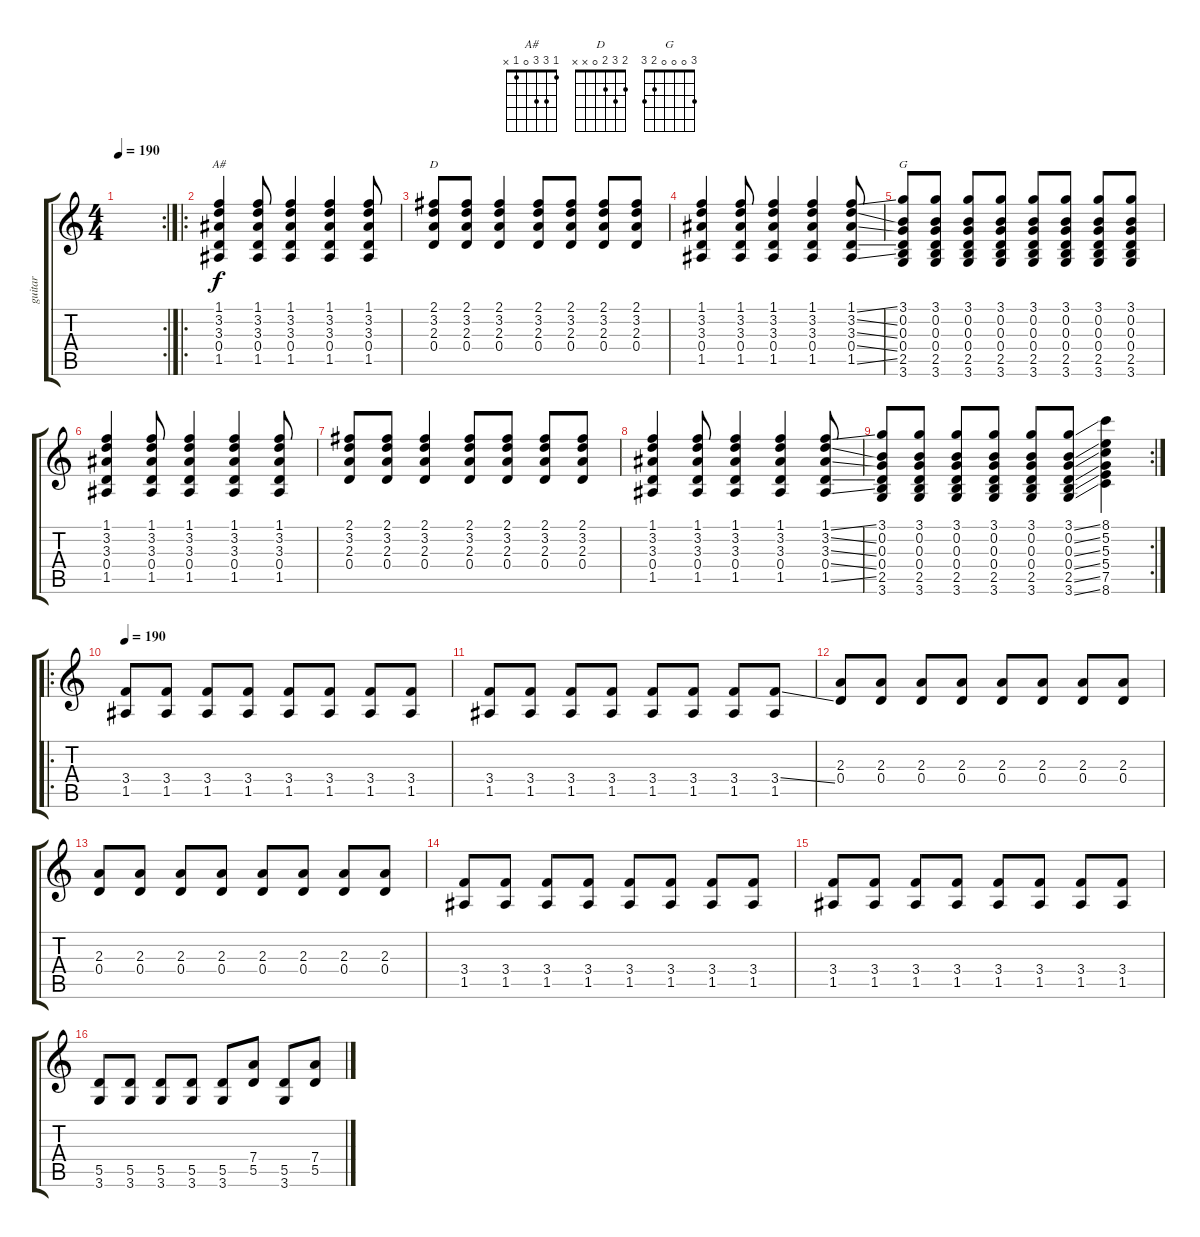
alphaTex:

\track ("guitar" "guitar") {instrument electricguitarjazz}
\staff {score tabs}
\tuning (E4 B3 G3 D3 A2 E2) {hide}
\chord ("A#" 1 3 3 0 1 x)
\chord ("D" 2 3 2 0 x x)
\chord ("G" 3 0 0 0 2 3)
\rc 2
\ts (4 4)
\tempo 190
\clef g2
\ks c
|
\ro
(1.1 3.2 3.3 0.4 1.5).4{ch "A#"} (1.1 3.2 3.3 0.4 1.5).8 (1.1 3.2 3.3 0.4 1.5).4 (1.1 3.2 3.3 0.4 1.5).4 (1.1 3.2 3.3 0.4 1.5).8 |
(2.1 3.2 2.3 0.4).8{ch "D"} (2.1 3.2 2.3 0.4).8 (2.1 3.2 2.3 0.4).4 (2.1 3.2 2.3 0.4).8 (2.1 3.2 2.3 0.4).8 (2.1 3.2 2.3 0.4).8 (2.1 3.2 2.3 0.4).8 |
(1.1 3.2 3.3 0.4 1.5).4 (1.1 3.2 3.3 0.4 1.5).8 (1.1 3.2 3.3 0.4 1.5).4 (1.1 3.2 3.3 0.4 1.5).4 (1.1{ss} 3.2{ss} 3.3{ss} 0.4{ss} 1.5{ss}).8 |
(3.1 0.2 0.3 0.4 2.5 3.6).8{ch "G"} (3.1 0.2 0.3 0.4 2.5 3.6).8 (3.1 0.2 0.3 0.4 2.5 3.6).8 (3.1 0.2 0.3 0.4 2.5 3.6).8 (3.1 0.2 0.3 0.4 2.5 3.6).8 (3.1 0.2 0.3 0.4 2.5 3.6).8 (3.1 0.2 0.3 0.4 2.5 3.6).8 (3.1 0.2 0.3 0.4 2.5 3.6).8 |
(1.1 3.2 3.3 0.4 1.5).4 (1.1 3.2 3.3 0.4 1.5).8 (1.1 3.2 3.3 0.4 1.5).4 (1.1 3.2 3.3 0.4 1.5).4 (1.1 3.2 3.3 0.4 1.5).8 |
(2.1 3.2 2.3 0.4).8 (2.1 3.2 2.3 0.4).8 (2.1 3.2 2.3 0.4).4 (2.1 3.2 2.3 0.4).8 (2.1 3.2 2.3 0.4).8 (2.1 3.2 2.3 0.4).8 (2.1 3.2 2.3 0.4).8 |
(1.1 3.2 3.3 0.4 1.5).4 (1.1 3.2 3.3 0.4 1.5).8 (1.1 3.2 3.3 0.4 1.5).4 (1.1 3.2 3.3 0.4 1.5).4 (1.1{ss} 3.2{ss} 3.3{ss} 0.4{ss} 1.5{ss}).8 |
\rc 2
(3.1 0.2 0.3 0.4 2.5 3.6).8 (3.1 0.2 0.3 0.4 2.5 3.6).8 (3.1 0.2 0.3 0.4 2.5 3.6).8 (3.1 0.2 0.3 0.4 2.5 3.6).8 (3.1 0.2 0.3 0.4 2.5 3.6).8 (3.1{ss} 0.2{ss} 0.3{ss} 0.4{ss} 2.5{ss} 3.6{ss}).8 (8.1 5.2 5.3 5.4 7.5 8.6).4 |
\ro
\tempo 190
(3.4 1.5).8{volume 13 instrument distortionguitar} (3.4 1.5).8 (3.4 1.5).8 (3.4 1.5).8 (3.4 1.5).8 (3.4 1.5).8 (3.4 1.5).8 (3.4 1.5).8 |
(3.4 1.5).8 (3.4 1.5).8 (3.4 1.5).8 (3.4 1.5).8 (3.4 1.5).8 (3.4 1.5).8 (3.4 1.5).8 (3.4{ss} 1.5).8 |
(2.3 0.4).8 (2.3 0.4).8 (2.3 0.4).8 (2.3 0.4).8 (2.3 0.4).8 (2.3 0.4).8 (2.3 0.4).8 (2.3 0.4).8 |
(2.3 0.4).8 (2.3 0.4).8 (2.3 0.4).8 (2.3 0.4).8 (2.3 0.4).8 (2.3 0.4).8 (2.3 0.4).8 (2.3 0.4).8 |
(3.4 1.5).8 (3.4 1.5).8 (3.4 1.5).8 (3.4 1.5).8 (3.4 1.5).8 (3.4 1.5).8 (3.4 1.5).8 (3.4 1.5).8 |
(3.4 1.5).8 (3.4 1.5).8 (3.4 1.5).8 (3.4 1.5).8 (3.4 1.5).8 (3.4 1.5).8 (3.4 1.5).8 (3.4 1.5).8 |
(5.5 3.6).8 (5.5 3.6).8 (5.5 3.6).8 (5.5 3.6).8 (5.5 3.6).8 (7.4 5.5).8 (5.5 3.6).8 (7.4 5.5).8
